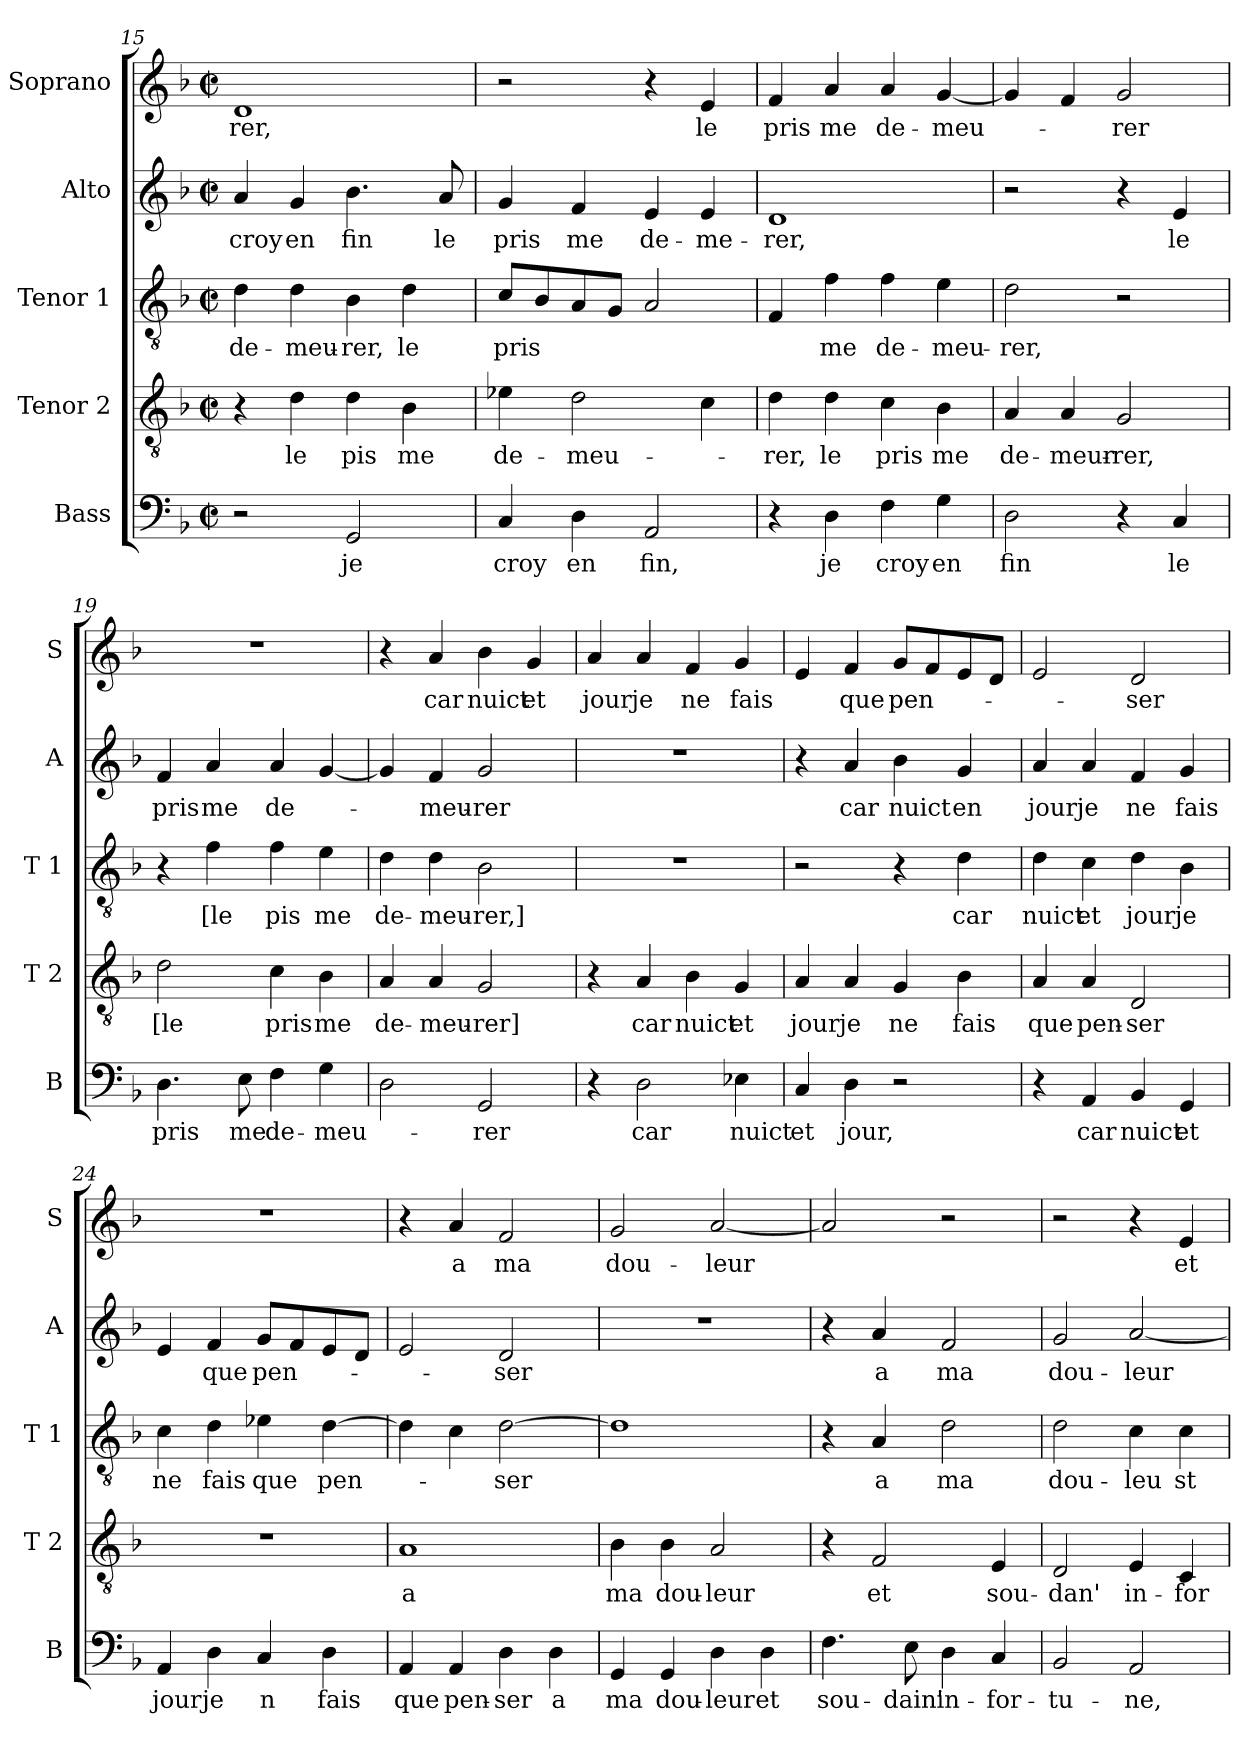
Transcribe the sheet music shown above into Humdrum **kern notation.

**kern	**text	**kern	**text	**kern	**text	**kern	**text	**kern	**text
*part5	*part5	*part4	*part4	*part3	*part3	*part2	*part2	*part1	*part1
*staff5	*staff5	*staff4	*staff4	*staff3	*staff3	*staff2	*staff2	*staff1	*staff1
*I"Bass	*	*I"Tenor 2	*	*I"Tenor 1	*	*I"Alto	*	*I"Soprano	*
*I'B	*	*I'T 2	*	*I'T 1	*	*I'A	*	*I'S	*
*clefF4	*	*clefGv2	*	*clefGv2	*	*clefG2	*	*clefG2	*
*k[b-]	*	*k[b-]	*	*k[b-]	*	*k[b-]	*	*k[b-]	*
*F:	*	*F:	*	*F:	*	*F:	*	*F:	*
*M2/2	*	*M2/2	*	*M2/2	*	*M2/2	*	*M2/2	*
*met(c|)	*	*met(c|)	*	*met(c|)	*	*met(c|)	*	*met(c|)	*
=15	=15	=15	=15	=15	=15	=15	=15	=15	=15
2r	.	4r	.	4d\	de-	4a/	croy	1d	-rer,
.	.	4d\	le	4d\	-meu-	4g/	en	.	.
2GG/	je	4d\	pis	4B-\	-rer,	4.b-\	fin	.	.
.	.	4B-\	me	4d\	le	.	.	.	.
.	.	.	.	.	.	8a/	le	.	.
!!LO:LB:g=z
=16	=16	=16	=16	=16	=16	=16	=16	=16	=16
4C/	croy	4e-X\	de-	8c/L	pris	4g/	pris	2r	.
.	.	.	.	8B-/	.	.	.	.	.
4D\	en	2d\	-meu-	8A/	.	4f/	me	.	.
.	.	.	.	8G/J	.	.	.	.	.
2AA/	fin,	.	.	2A/	.	4e/	de-	4r	.
.	.	4c\	.	.	.	4e/	-me-	4e/	le
=17	=17	=17	=17	=17	=17	=17	=17	=17	=17
4r	.	4d\	-rer,	4F/	.	1d	-rer,	4f/	pris
4D\	je	4d\	le	4f\	me	.	.	4a/	me
4F\	croy	4c\	pris	4f\	de-	.	.	4a/	de-
4G\	en	4B-\	me	4e\	-meu-	.	.	[4g/	-meu-
=18	=18	=18	=18	=18	=18	=18	=18	=18	=18
2D\	fin	4A/	de-	2d\	-rer,	2r	.	4g/]	.
.	.	4A/	-meur-	.	.	.	.	4f/	.
4r	.	2G/	-rer,	2r	.	4r	.	2g/	-rer
4C/	le	.	.	.	.	4e/	le	.	.
=19	=19	=19	=19	=19	=19	=19	=19	=19	=19
4.D\	pris	2d\	[le	4r	.	4f/	pris	1r	.
.	.	.	.	4f\	[le	4a/	me	.	.
8E\	me	.	.	.	.	.	.	.	.
4F\	de-	4c\	pris	4f\	pis	4a/	de-	.	.
4G\	-meu-	4B-\	me	4e\	me	[4g/	.	.	.
=20	=20	=20	=20	=20	=20	=20	=20	=20	=20
2D\	.	4A/	de-	4d\	de-	4g/]	.	4r	.
.	.	4A/	-meu-	4d\	-meu-	4f/	-meu-	4a/	car
2GG/	-rer	2G/	-rer]	2B-\	-rer,]	2g/	-rer	4b-\	nuict
.	.	.	.	.	.	.	.	4g/	et
!!LO:PB:g=z
=21	=21	=21	=21	=21	=21	=21	=21	=21	=21
4r	.	4r	.	1r	.	1r	.	4a/	jour
2D\	car	4A/	car	.	.	.	.	4a/	je
.	.	4B-\	nuict	.	.	.	.	4f/	ne
4E-X\	nuict	4G/	et	.	.	.	.	4g/	fais
=22	=22	=22	=22	=22	=22	=22	=22	=22	=22
4C/	et	4A/	jour	2r	.	4r	.	4e/	.
4D\	jour,	4A/	je	.	.	4a/	car	4f/	que
2r	.	4G/	ne	4r	.	4b-\	nuict	8g/L	pen-
.	.	.	.	.	.	.	.	8f/	.
.	.	4B-\	fais	4d\	car	4g/	en	8e/	.
.	.	.	.	.	.	.	.	8d/J	.
=23	=23	=23	=23	=23	=23	=23	=23	=23	=23
4r	.	4A/	que	4d\	nuict	4a/	jour	2e/	.
4AA/	car	4A/	pen-	4c\	et	4a/	je	.	.
4BB-/	nuict	2D/	-ser	4d\	jour	4f/	ne	2d/	-ser
4GG/	et	.	.	4B-\	je	4g/	fais	.	.
=24	=24	=24	=24	=24	=24	=24	=24	=24	=24
4AA/	jour	1r	.	4c\	ne	4e/	.	1r	.
4D\	je	.	.	4d\	fais	4f/	que	.	.
4C/	n	.	.	4e-X\	que	8g/L	pen-	.	.
.	.	.	.	.	.	8f/	.	.	.
4D\	fais	.	.	[4d\	pen-	8e/	.	.	.
.	.	.	.	.	.	8d/J	.	.	.
=25	=25	=25	=25	=25	=25	=25	=25	=25	=25
4AA/	que	1A	a	4d\]	.	2e/	.	4r	.
4AA/	pen-	.	.	4c\	.	.	.	4a/	a
4D\	-ser	.	.	[2d\	-ser	2d/	-ser	2f/	ma
4D\	a	.	.	.	.	.	.	.	.
!!LO:LB:g=z
=26	=26	=26	=26	=26	=26	=26	=26	=26	=26
4GG/	ma	4B-\	ma	1d]	.	1r	.	2g/	dou-
4GG/	dou-	4B-\	dou-	.	.	.	.	.	.
4D\	-leur	2A/	-leur	.	.	.	.	[2a/	-leur
4D\	et	.	.	.	.	.	.	.	.
=27	=27	=27	=27	=27	=27	=27	=27	=27	=27
4.F\	sou-	4r	.	4r	.	4r	.	2a/]	.
.	.	2F/	et	4A/	a	4a/	a	.	.
8E\	-dain'	.	.	.	.	.	.	.	.
4D\	in-	.	.	2d\	ma	2f/	ma	2r	.
4C/	-for-	4E/	sou-	.	.	.	.	.	.
=28	=28	=28	=28	=28	=28	=28	=28	=28	=28
2BB-/	-tu-	2D/	-dan'	2d\	dou-	2g/	dou-	2r	.
2AA/	-ne,	4E/	in-	4c\	-leu	[2a/	-leur	4r	.
.	.	4C/	-for-	4c\	st	.	.	4e/	et
=	=	=	=	=	=	=	=	=	=
*-	*-	*-	*-	*-	*-	*-	*-	*-	*-
